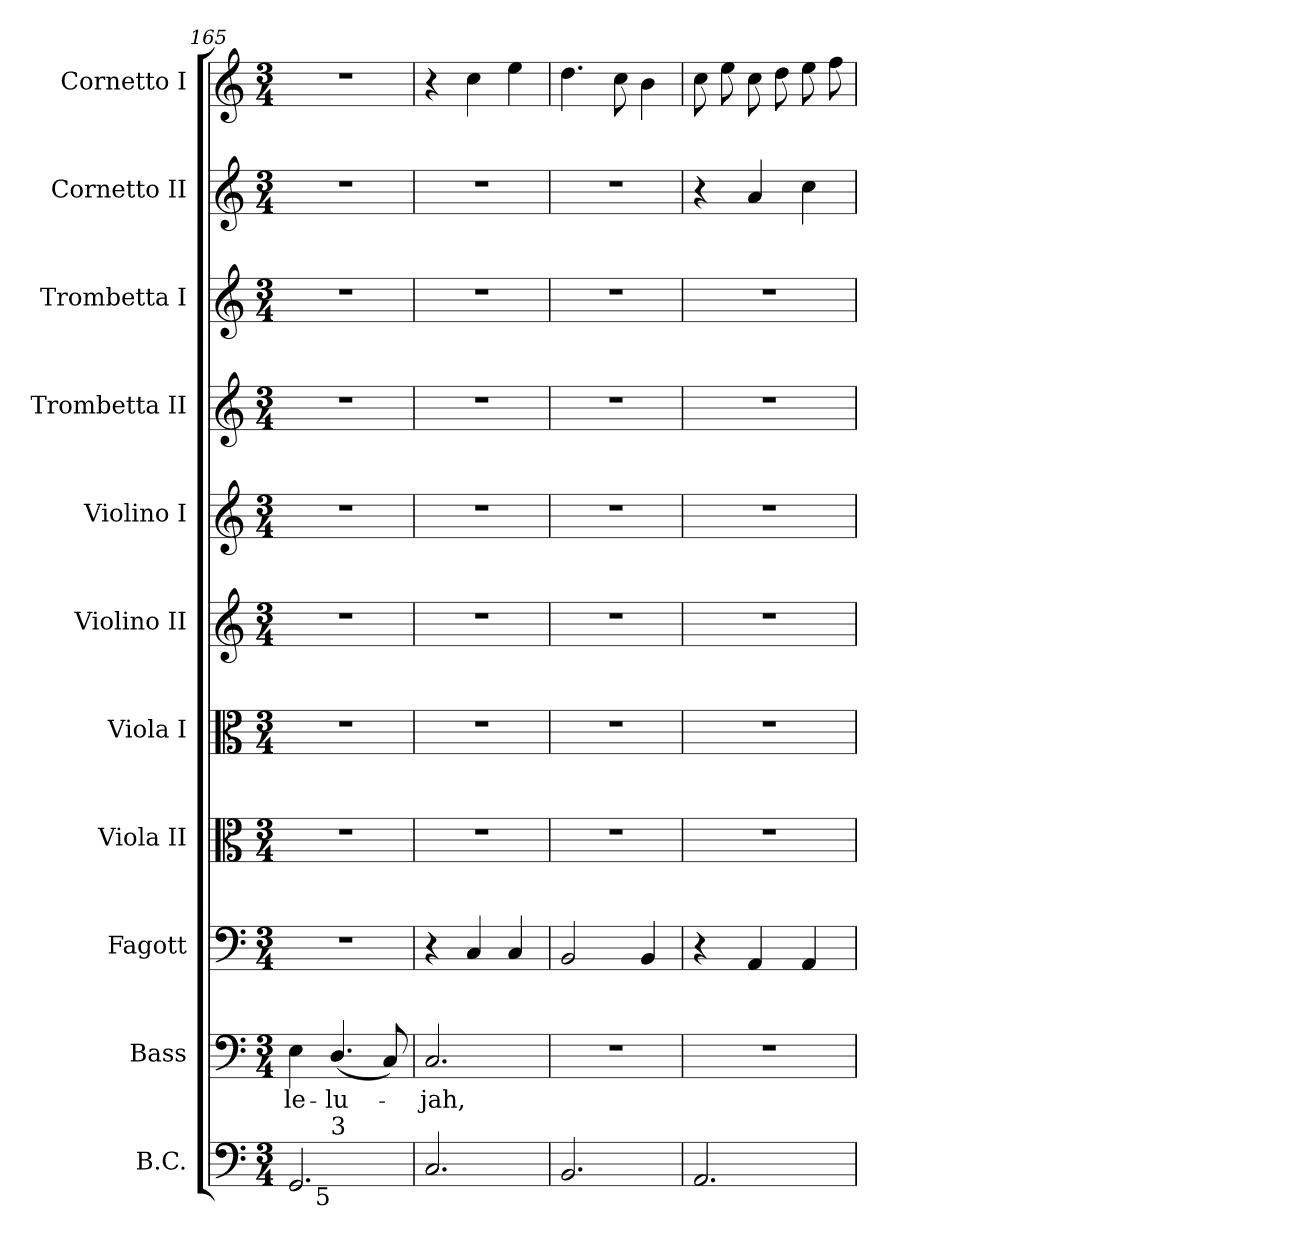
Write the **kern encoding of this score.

**kern	**kern	**text	**kern	**kern	**kern	**kern	**kern	**kern	**kern	**kern	**kern
*part11	*part10	*part10	*part9	*part8	*part7	*part6	*part5	*part4	*part3	*part2	*part1
*staff11	*staff10	*staff10	*staff9	*staff8	*staff7	*staff6	*staff5	*staff4	*staff3	*staff2	*staff1
*I"B.C.	*I"Bass	*	*I"Fagott	*I"Viola II	*I"Viola I	*I"Violino II	*I"Violino I	*I"Trombetta II	*I"Trombetta I	*I"Cornetto II	*I"Cornetto I
*	*I'B.	*	*I'Fg.	*I'Vla.	*I'Vla.	*	*	*	*	*	*
*clefF4	*clefF4	*	*clefF4	*clefC3	*clefC3	*clefG2	*clefG2	*clefG2	*clefG2	*clefG2	*clefG2
*k[]	*k[]	*	*k[]	*k[]	*k[]	*k[]	*k[]	*k[]	*k[]	*k[]	*k[]
*C:	*C:	*	*C:	*C:	*C:	*C:	*C:	*C:	*C:	*C:	*C:
*M3/4	*M3/4	*	*M3/4	*M3/4	*M3/4	*M3/4	*M3/4	*M3/4	*M3/4	*M3/4	*M3/4
=165	=165	=165	=165	=165	=165	=165	=165	=165	=165	=165	=165
!LO:TX:b:rj:t=6	!	!	!	!	!	!	!	!	!	!	!
!LO:TX:t=4	!	!	!	!	!	!	!	!	!	!	!
!	!	!LO:LY:b:color=#000000	!LO:N:vis=1	!LO:N:vis=1	!LO:N:vis=1	!LO:N:vis=1	!LO:N:vis=1	!LO:N:vis=1	!LO:N:vis=1	!LO:N:vis=1	!LO:N:vis=1
*^	*	*	*	*	*	*	*	*	*	*	*
2.GGi/	4ryy	4Ei\	-le-	2.r	2.r	2.r	2.r	2.r	2.r	2.r	2.r	2.r
!	!LO:TX:b:rj:t=5	!	!	!	!	!	!	!	!	!	!	!
!	!LO:TX:t=3	!	!	!	!	!	!	!	!	!	!	!
!	!	!	!LO:LY:b:color=#000000	!	!	!	!	!	!	!	!	!
.	2ryy	(4.Di/	-lu-	.	.	.	.	.	.	.	.	.
.	.	8Ci/)	.	.	.	.	.	.	.	.	.	.
*v	*v	*	*	*	*	*	*	*	*	*	*	*
=166	=166	=166	=166	=166	=166	=166	=166	=166	=166	=166	=166
*^	*	*	*	*	*	*	*	*	*	*	*
!	!	!	!LO:LY:b:color=#000000	!	!LO:N:vis=1	!LO:N:vis=1	!LO:N:vis=1	!LO:N:vis=1	!LO:N:vis=1	!LO:N:vis=1	!LO:N:vis=1	!
*v	*v	*	*	*	*	*	*	*	*	*	*	*
2.Ci/	2.Ci/	-jah,	4r	2.r	2.r	2.r	2.r	2.r	2.r	2.r	4r
.	.	.	4Ci/	.	.	.	.	.	.	.	4cci\
.	.	.	4Ci/	.	.	.	.	.	.	.	4eei\
=167	=167	=167	=167	=167	=167	=167	=167	=167	=167	=167	=167
!	!LO:N:vis=1	!	!	!LO:N:vis=1	!LO:N:vis=1	!LO:N:vis=1	!LO:N:vis=1	!LO:N:vis=1	!LO:N:vis=1	!LO:N:vis=1	!
2.BBi/	2.r	.	2BBi/	2.r	2.r	2.r	2.r	2.r	2.r	2.r	4.ddi\
.	.	.	.	.	.	.	.	.	.	.	8cci\
.	.	.	4BBi/	.	.	.	.	.	.	.	4bi\
!!LO:PB:g=z
=168	=168	=168	=168	=168	=168	=168	=168	=168	=168	=168	=168
!	!LO:N:vis=1	!	!	!LO:N:vis=1	!LO:N:vis=1	!LO:N:vis=1	!LO:N:vis=1	!LO:N:vis=1	!LO:N:vis=1	!	!
2.AAi/	2.r	.	4r	2.r	2.r	2.r	2.r	2.r	2.r	4r	8cci\
.	.	.	.	.	.	.	.	.	.	.	8eei\
.	.	.	4AAi/	.	.	.	.	.	.	4ai/	8cci\
.	.	.	.	.	.	.	.	.	.	.	8ddi\
.	.	.	4AAi/	.	.	.	.	.	.	4cci\	8eei\
.	.	.	.	.	.	.	.	.	.	.	8ffi\
=	=	=	=	=	=	=	=	=	=	=	=
*-	*-	*-	*-	*-	*-	*-	*-	*-	*-	*-	*-
